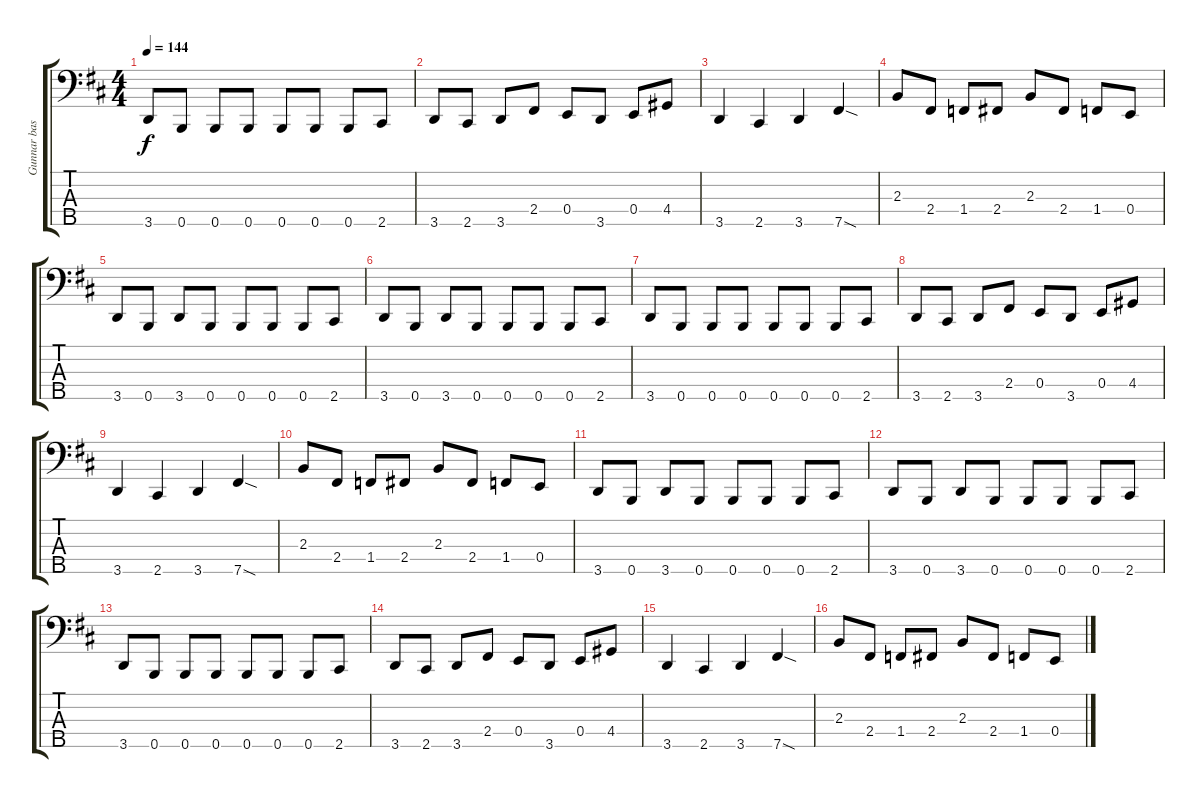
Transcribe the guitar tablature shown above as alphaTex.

\track ("Gunnar bass" "Gunnar bas") {instrument electricbassfinger}
\staff {score tabs}
\tuning (G2 D2 A1 E1 B0) {hide}
\ts (4 4)
\tempo 144
\clef f4
\ks bminor
3.5.8{dy f} 0.5.8 0.5.8 0.5.8 0.5.8 0.5.8 0.5.8 2.5.8 |
3.5.8 2.5.8 3.5.8 2.4.8 0.4.8 3.5.8 0.4.8 4.4.8 |
3.5.4 2.5.4 3.5.4 7.5{sod}.4 |
2.3.8 2.4.8 1.4.8 2.4.8 2.3.8 2.4.8 1.4.8 0.4.8 |
3.5.8 0.5.8 3.5.8 0.5.8 0.5.8 0.5.8 0.5.8 2.5.8 |
3.5.8 0.5.8 3.5.8 0.5.8 0.5.8 0.5.8 0.5.8 2.5.8 |
3.5.8 0.5.8 0.5.8 0.5.8 0.5.8 0.5.8 0.5.8 2.5.8 |
3.5.8 2.5.8 3.5.8 2.4.8 0.4.8 3.5.8 0.4.8 4.4.8 |
3.5.4 2.5.4 3.5.4 7.5{sod}.4 |
2.3.8 2.4.8 1.4.8 2.4.8 2.3.8 2.4.8 1.4.8 0.4.8 |
3.5.8 0.5.8 3.5.8 0.5.8 0.5.8 0.5.8 0.5.8 2.5.8 |
3.5.8 0.5.8 3.5.8 0.5.8 0.5.8 0.5.8 0.5.8 2.5.8 |
3.5.8 0.5.8 0.5.8 0.5.8 0.5.8 0.5.8 0.5.8 2.5.8 |
3.5.8 2.5.8 3.5.8 2.4.8 0.4.8 3.5.8 0.4.8 4.4.8 |
3.5.4 2.5.4 3.5.4 7.5{sod}.4 |
2.3.8 2.4.8 1.4.8 2.4.8 2.3.8 2.4.8 1.4.8 0.4.8
